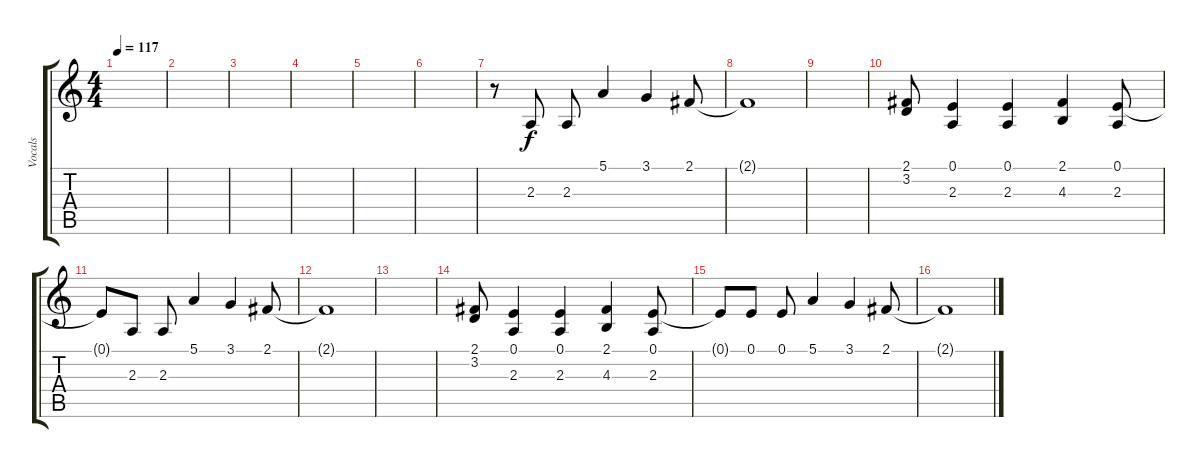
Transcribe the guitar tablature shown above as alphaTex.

\track ("Vocals" "Vocals") {instrument acousticgrandpiano}
\staff {score tabs}
\tuning (E4 B3 G3 D3 A2 E2) {hide}
\ts (4 4)
\tempo 117
\clef g2
\ks c
|
|
|
|
|
|
r.8 2.3.8 2.3.8 5.1.4 3.1.4 2.1.8 |
2.1{t}.1 |
|
(2.1 3.2).8 (0.1 2.3).4 (0.1 2.3).4 (2.1 4.3).4 (0.1 2.3).8 |
0.1{t}.8 2.3.8 2.3.8 5.1.4 3.1.4 2.1.8 |
2.1{t}.1 |
|
(2.1 3.2).8 (0.1 2.3).4 (0.1 2.3).4 (2.1 4.3).4 (0.1 2.3).8 |
0.1{t}.8 0.1.8 0.1.8 5.1.4 3.1.4 2.1.8 |
2.1{t}.1
